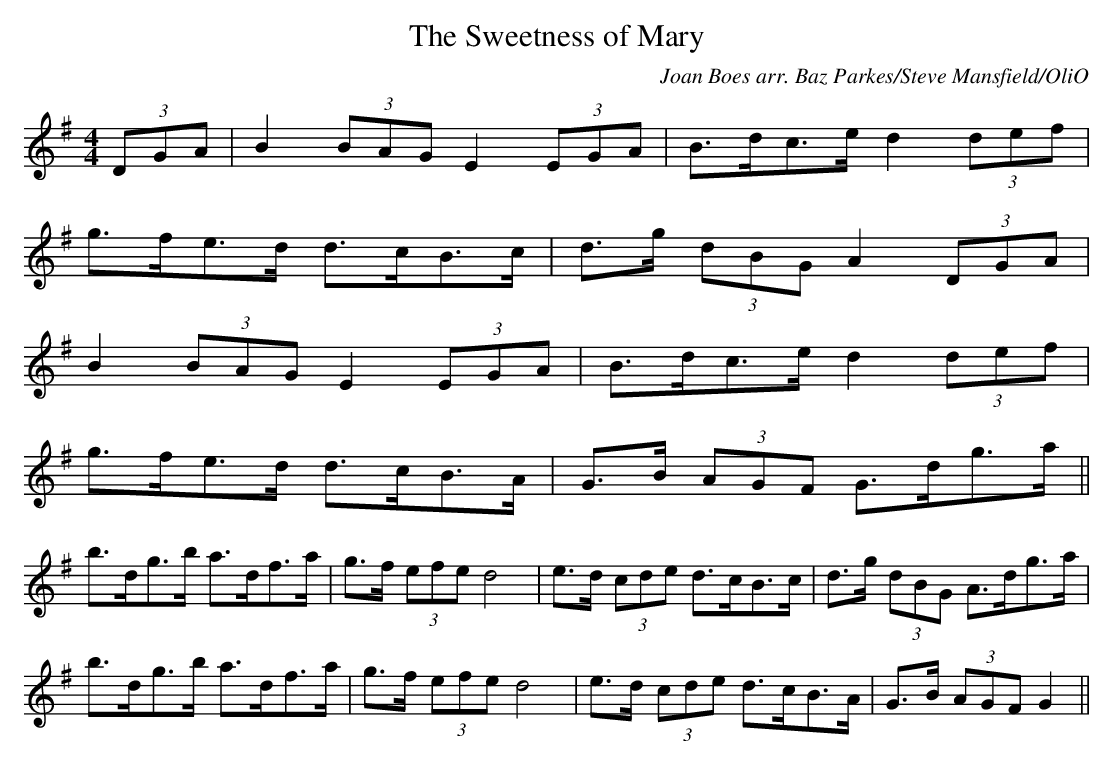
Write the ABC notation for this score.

X:1
T:The Sweetness of Mary
M:4/4
L:1/8
C:Joan Boes arr. Baz Parkes/Steve Mansfield/OliO
K:G
(3DGA | B2 (3BAG E2 (3EGA | B>dc>e d2 (3def |
g>fe>d d>cB>c | d>g (3dBG A2 (3DGA |
B2 (3BAG E2 (3EGA | B>dc>e d2 (3def |
g>fe>d d>cB>A | G>B (3AGF G>dg>a ||
b>dg>b a>df>a | g>f (3efe d4 | e>d (3cde d>cB>c | d>g (3dBG A>dg>a |
b>dg>b a>df>a | g>f (3efe d4 | e>d (3cde d>cB>A | G>B (3AGF G2 ||
